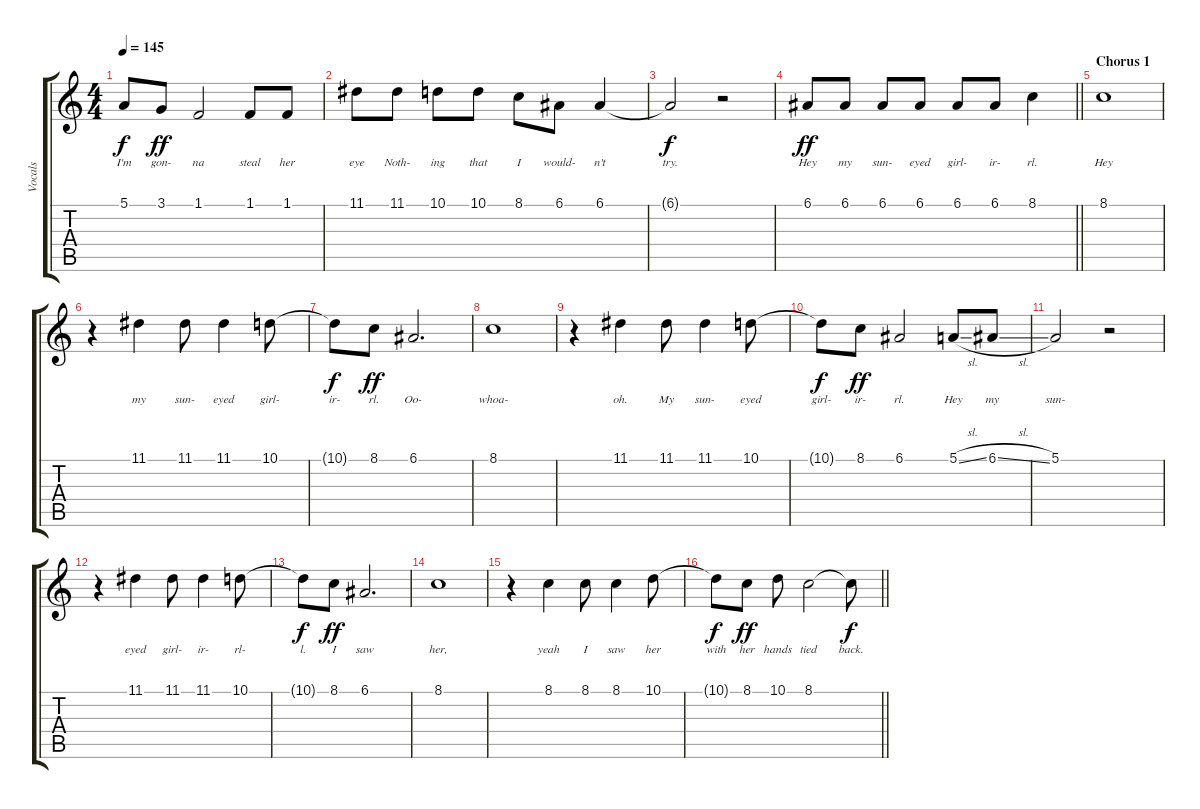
\track ("Vocals" "Vocals") {instrument frenchhorn}
\staff {score tabs}
\tuning (E4 B3 G3 D3 A2 E2) {hide}
\ts (4 4)
\tempo 145
\clef g2
\ks c
5.1{t}.8{lyrics (0 "I'm") lyrics (1 "") lyrics (2 "") lyrics (3 "") lyrics (4 "") dy f} 3.1.8{lyrics (0 "gon-") lyrics (1 "") lyrics (2 "") lyrics (3 "") lyrics (4 "") dy ff} 1.1.2{lyrics (0 "na") lyrics (1 "") lyrics (2 "") lyrics (3 "") lyrics (4 "")} 1.1.8{lyrics (0 "steal") lyrics (1 "") lyrics (2 "") lyrics (3 "") lyrics (4 "")} 1.1.8{lyrics (0 "her") lyrics (1 "") lyrics (2 "") lyrics (3 "") lyrics (4 "")} |
11.1.8{lyrics (0 "eye") lyrics (1 "") lyrics (2 "") lyrics (3 "") lyrics (4 "")} 11.1.8{lyrics (0 "Noth-") lyrics (1 "") lyrics (2 "") lyrics (3 "") lyrics (4 "")} 10.1.8{lyrics (0 "ing") lyrics (1 "") lyrics (2 "") lyrics (3 "") lyrics (4 "")} 10.1.8{lyrics (0 "that") lyrics (1 "") lyrics (2 "") lyrics (3 "") lyrics (4 "")} 8.1.8{lyrics (0 "I") lyrics (1 "") lyrics (2 "") lyrics (3 "") lyrics (4 "")} 6.1.8{lyrics (0 "would-") lyrics (1 "") lyrics (2 "") lyrics (3 "") lyrics (4 "")} 6.1.4{lyrics (0 "n't") lyrics (1 "") lyrics (2 "") lyrics (3 "") lyrics (4 "")} |
6.1{t}.2{lyrics (0 "try.") lyrics (1 "") lyrics (2 "") lyrics (3 "") lyrics (4 "") dy f} r.2 |
\barLineRight lightlight
6.1.8{lyrics (0 "Hey") lyrics (1 "") lyrics (2 "") lyrics (3 "") lyrics (4 "") dy ff} 6.1.8{lyrics (0 "my") lyrics (1 "") lyrics (2 "") lyrics (3 "") lyrics (4 "")} 6.1.8{lyrics (0 "sun-") lyrics (1 "") lyrics (2 "") lyrics (3 "") lyrics (4 "")} 6.1.8{lyrics (0 "eyed") lyrics (1 "") lyrics (2 "") lyrics (3 "") lyrics (4 "")} 6.1.8{lyrics (0 "girl-") lyrics (1 "") lyrics (2 "") lyrics (3 "") lyrics (4 "")} 6.1.8{lyrics (0 "ir-") lyrics (1 "") lyrics (2 "") lyrics (3 "") lyrics (4 "")} 8.1.4{lyrics (0 "rl.") lyrics (1 "") lyrics (2 "") lyrics (3 "") lyrics (4 "")} |
\section ("" "Chorus 1")
8.1.1{lyrics (0 "Hey") lyrics (1 "") lyrics (2 "") lyrics (3 "") lyrics (4 "")} |
r.4 11.1.4{lyrics (0 "my") lyrics (1 "") lyrics (2 "") lyrics (3 "") lyrics (4 "")} 11.1.8{lyrics (0 "sun-") lyrics (1 "") lyrics (2 "") lyrics (3 "") lyrics (4 "")} 11.1.4{lyrics (0 "eyed") lyrics (1 "") lyrics (2 "") lyrics (3 "") lyrics (4 "")} 10.1.8{lyrics (0 "girl-") lyrics (1 "") lyrics (2 "") lyrics (3 "") lyrics (4 "")} |
10.1{t}.8{lyrics (0 "ir-") lyrics (1 "") lyrics (2 "") lyrics (3 "") lyrics (4 "") dy f} 8.1.8{lyrics (0 "rl.") lyrics (1 "") lyrics (2 "") lyrics (3 "") lyrics (4 "") dy ff} 6.1.2{d lyrics (0 "Oo-") lyrics (1 "") lyrics (2 "") lyrics (3 "") lyrics (4 "")} |
8.1.1{lyrics (0 "whoa-") lyrics (1 "") lyrics (2 "") lyrics (3 "") lyrics (4 "")} |
r.4 11.1.4{lyrics (0 "oh.") lyrics (1 "") lyrics (2 "") lyrics (3 "") lyrics (4 "")} 11.1.8{lyrics (0 "My") lyrics (1 "") lyrics (2 "") lyrics (3 "") lyrics (4 "")} 11.1.4{lyrics (0 "sun-") lyrics (1 "") lyrics (2 "") lyrics (3 "") lyrics (4 "")} 10.1.8{lyrics (0 "eyed") lyrics (1 "") lyrics (2 "") lyrics (3 "") lyrics (4 "")} |
10.1{t}.8{lyrics (0 "girl-") lyrics (1 "") lyrics (2 "") lyrics (3 "") lyrics (4 "") dy f} 8.1.8{lyrics (0 "ir-") lyrics (1 "") lyrics (2 "") lyrics (3 "") lyrics (4 "") dy ff} 6.1.2{lyrics (0 "rl.") lyrics (1 "") lyrics (2 "") lyrics (3 "") lyrics (4 "")} 5.1{sl}.8{lyrics (0 "Hey") lyrics (1 "") lyrics (2 "") lyrics (3 "") lyrics (4 "")} 6.1{sl}.8{lyrics (0 "my") lyrics (1 "") lyrics (2 "") lyrics (3 "") lyrics (4 "")} |
5.1.2{lyrics (0 "sun-") lyrics (1 "") lyrics (2 "") lyrics (3 "") lyrics (4 "")} r.2 |
r.4 11.1.4{lyrics (0 "eyed") lyrics (1 "") lyrics (2 "") lyrics (3 "") lyrics (4 "")} 11.1.8{lyrics (0 "girl-") lyrics (1 "") lyrics (2 "") lyrics (3 "") lyrics (4 "")} 11.1.4{lyrics (0 "ir-") lyrics (1 "") lyrics (2 "") lyrics (3 "") lyrics (4 "")} 10.1.8{lyrics (0 "rl-") lyrics (1 "") lyrics (2 "") lyrics (3 "") lyrics (4 "")} |
10.1{t}.8{lyrics (0 "l.") lyrics (1 "") lyrics (2 "") lyrics (3 "") lyrics (4 "") dy f} 8.1.8{lyrics (0 "I") lyrics (1 "") lyrics (2 "") lyrics (3 "") lyrics (4 "") dy ff} 6.1.2{d lyrics (0 "saw") lyrics (1 "") lyrics (2 "") lyrics (3 "") lyrics (4 "")} |
8.1.1{lyrics (0 "her,") lyrics (1 "") lyrics (2 "") lyrics (3 "") lyrics (4 "")} |
r.4 8.1.4{lyrics (0 "yeah") lyrics (1 "") lyrics (2 "") lyrics (3 "") lyrics (4 "")} 8.1.8{lyrics (0 "I") lyrics (1 "") lyrics (2 "") lyrics (3 "") lyrics (4 "")} 8.1.4{lyrics (0 "saw") lyrics (1 "") lyrics (2 "") lyrics (3 "") lyrics (4 "")} 10.1.8{lyrics (0 "her") lyrics (1 "") lyrics (2 "") lyrics (3 "") lyrics (4 "")} |
\barLineRight lightlight
10.1{t}.8{lyrics (0 "with") lyrics (1 "") lyrics (2 "") lyrics (3 "") lyrics (4 "") dy f} 8.1.8{lyrics (0 "her") lyrics (1 "") lyrics (2 "") lyrics (3 "") lyrics (4 "") dy ff} 10.1.8{lyrics (0 "hands") lyrics (1 "") lyrics (2 "") lyrics (3 "") lyrics (4 "")} 8.1.2{lyrics (0 "tied") lyrics (1 "") lyrics (2 "") lyrics (3 "") lyrics (4 "")} 8.1{t}.8{lyrics (0 "back.") lyrics (1 "") lyrics (2 "") lyrics (3 "") lyrics (4 "") dy f}
